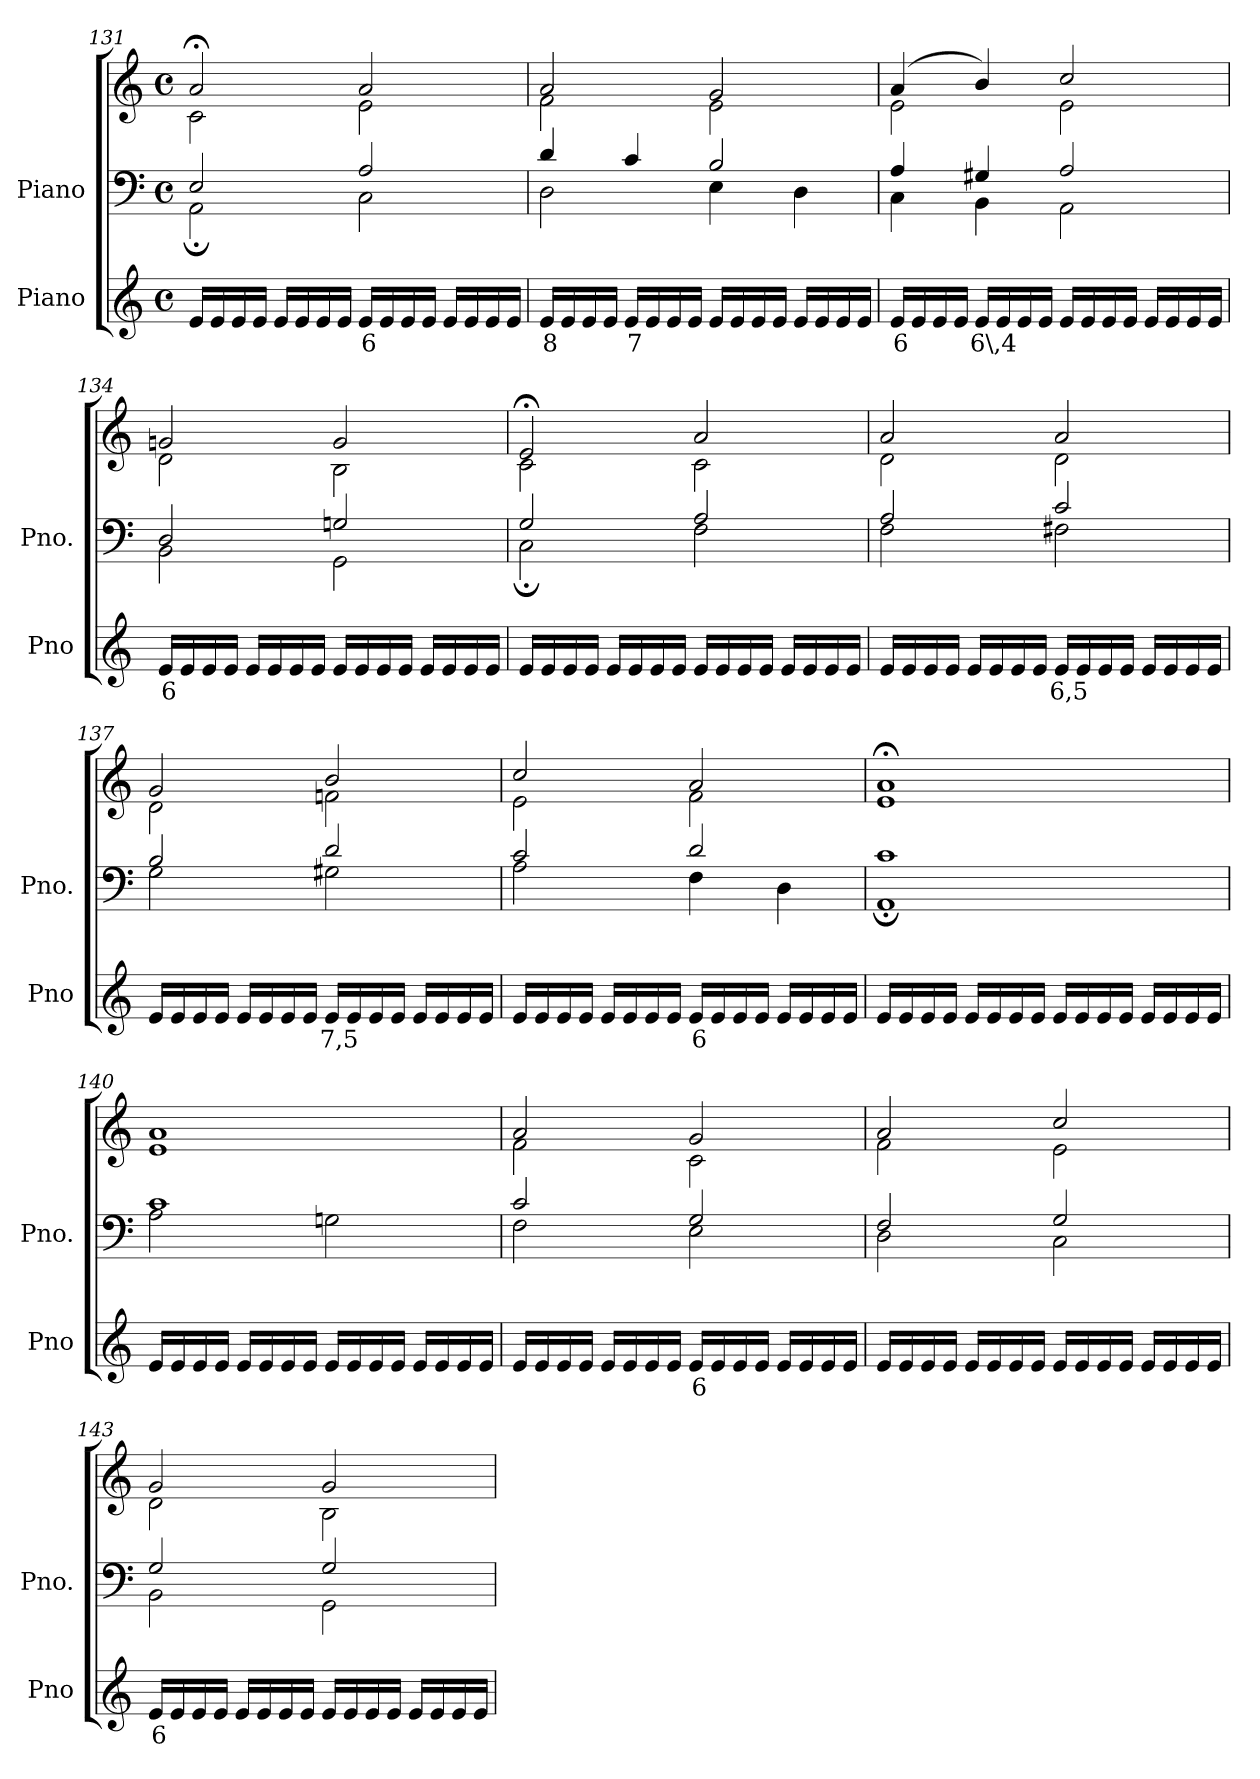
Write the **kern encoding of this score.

**kern	**text	**kern	**kern
*part2	*part2	*part1	*part1
*staff3	*staff3	*staff2	*staff1
*I"Piano	*	*I"Piano	*
*I'Pno	*	*I'Pno.	*
*clefG2	*	*clefF4	*clefG2
*k[]	*	*k[]	*k[]
*M4/4	*	*M4/4	*M4/4
*met(c)	*	*met(c)	*met(c)
=131	=131	=131	=131
*	*	*^	*^
16e/LL	.	2E/	2AA;\	2a;</	2c\
16e/	.	.	.	.	.
16e/	.	.	.	.	.
16e/JJ	.	.	.	.	.
16e/LL	.	.	.	.	.
16e/	.	.	.	.	.
16e/	.	.	.	.	.
16e/JJ	.	.	.	.	.
!	!LO:LY:b	!	!	!	!
16e/LL	6	2A/	2C\	2a/	2e\
16e/	.	.	.	.	.
16e/	.	.	.	.	.
16e/JJ	.	.	.	.	.
16e/LL	.	.	.	.	.
16e/	.	.	.	.	.
16e/	.	.	.	.	.
16e/JJ	.	.	.	.	.
=132	=132	=132	=132	=132	=132
!	!LO:LY:b	!	!	!	!
16e/LL	8	4d/	2D\	2a/	2f\
16e/	.	.	.	.	.
16e/	.	.	.	.	.
16e/JJ	.	.	.	.	.
!	!LO:LY:b	!	!	!	!
16e/LL	7	4c/	.	.	.
16e/	.	.	.	.	.
16e/	.	.	.	.	.
16e/JJ	.	.	.	.	.
16e/LL	.	2B/	4E\	2g/	2e\
16e/	.	.	.	.	.
16e/	.	.	.	.	.
16e/JJ	.	.	.	.	.
!	!LO:LY:b	!	!	!	!
16e/LL	_	.	4D\	.	.
16e/	.	.	.	.	.
16e/	.	.	.	.	.
16e/JJ	.	.	.	.	.
=133	=133	=133	=133	=133	=133
!	!LO:LY:b	!	!	!	!
16e/LL	6	4A/	4C\	(>4a/	2e\
16e/	.	.	.	.	.
16e/	.	.	.	.	.
16e/JJ	.	.	.	.	.
!	!LO:LY:b	!	!	!	!
16e/LL	6\,4	4G#X/	4BB\	4b/)	.
16e/	.	.	.	.	.
16e/	.	.	.	.	.
16e/JJ	.	.	.	.	.
16e/LL	.	2A/	2AA\	2cc/	2e\
16e/	.	.	.	.	.
16e/	.	.	.	.	.
16e/JJ	.	.	.	.	.
16e/LL	.	.	.	.	.
16e/	.	.	.	.	.
16e/	.	.	.	.	.
16e/JJ	.	.	.	.	.
=134	=134	=134	=134	=134	=134
!	!LO:LY:b	!	!	!	!
16e/LL	6	2D/	2BB\	2gn/	2d\
16e/	.	.	.	.	.
16e/	.	.	.	.	.
16e/JJ	.	.	.	.	.
16e/LL	.	.	.	.	.
16e/	.	.	.	.	.
16e/	.	.	.	.	.
16e/JJ	.	.	.	.	.
16e/LL	.	2Gn/	2GG\	2g/	2B\
16e/	.	.	.	.	.
16e/	.	.	.	.	.
16e/JJ	.	.	.	.	.
16e/LL	.	.	.	.	.
16e/	.	.	.	.	.
16e/	.	.	.	.	.
16e/JJ	.	.	.	.	.
=135	=135	=135	=135	=135	=135
16e/LL	.	2G/	2C;\	2e;</	2c\
16e/	.	.	.	.	.
16e/	.	.	.	.	.
16e/JJ	.	.	.	.	.
16e/LL	.	.	.	.	.
16e/	.	.	.	.	.
16e/	.	.	.	.	.
16e/JJ	.	.	.	.	.
16e/LL	.	2A/	2F\	2a/	2c\
16e/	.	.	.	.	.
16e/	.	.	.	.	.
16e/JJ	.	.	.	.	.
16e/LL	.	.	.	.	.
16e/	.	.	.	.	.
16e/	.	.	.	.	.
16e/JJ	.	.	.	.	.
=136	=136	=136	=136	=136	=136
16e/LL	.	2A/	2F\	2a/	2d\
16e/	.	.	.	.	.
16e/	.	.	.	.	.
16e/JJ	.	.	.	.	.
16e/LL	.	.	.	.	.
16e/	.	.	.	.	.
16e/	.	.	.	.	.
16e/JJ	.	.	.	.	.
!	!LO:LY:b	!	!	!	!
16e/LL	6,5	2c/	2F#X\	2a/	2d\
16e/	.	.	.	.	.
16e/	.	.	.	.	.
16e/JJ	.	.	.	.	.
16e/LL	.	.	.	.	.
16e/	.	.	.	.	.
16e/	.	.	.	.	.
16e/JJ	.	.	.	.	.
=137	=137	=137	=137	=137	=137
16e/LL	.	2B/	2G\	2g/	2d\
16e/	.	.	.	.	.
16e/	.	.	.	.	.
16e/JJ	.	.	.	.	.
16e/LL	.	.	.	.	.
16e/	.	.	.	.	.
16e/	.	.	.	.	.
16e/JJ	.	.	.	.	.
!	!LO:LY:b	!	!	!	!
16e/LL	7,5	2d/	2G#X\	2b/	2fn\
16e/	.	.	.	.	.
16e/	.	.	.	.	.
16e/JJ	.	.	.	.	.
16e/LL	.	.	.	.	.
16e/	.	.	.	.	.
16e/	.	.	.	.	.
16e/JJ	.	.	.	.	.
=138	=138	=138	=138	=138	=138
16e/LL	.	2c/	2A\	2cc/	2e\
16e/	.	.	.	.	.
16e/	.	.	.	.	.
16e/JJ	.	.	.	.	.
16e/LL	.	.	.	.	.
16e/	.	.	.	.	.
16e/	.	.	.	.	.
16e/JJ	.	.	.	.	.
!	!LO:LY:b	!	!	!	!
16e/LL	6	2d/	4F\	2a/	2f\
16e/	.	.	.	.	.
16e/	.	.	.	.	.
16e/JJ	.	.	.	.	.
16e/LL	.	.	4D\	.	.
16e/	.	.	.	.	.
16e/	.	.	.	.	.
16e/JJ	.	.	.	.	.
=139	=139	=139	=139	=139	=139
16e/LL	.	1c	1AA;	1a;<	1e
16e/	.	.	.	.	.
16e/	.	.	.	.	.
16e/JJ	.	.	.	.	.
16e/LL	.	.	.	.	.
16e/	.	.	.	.	.
16e/	.	.	.	.	.
16e/JJ	.	.	.	.	.
16e/LL	.	.	.	.	.
16e/	.	.	.	.	.
16e/	.	.	.	.	.
16e/JJ	.	.	.	.	.
16e/LL	.	.	.	.	.
16e/	.	.	.	.	.
16e/	.	.	.	.	.
16e/JJ	.	.	.	.	.
=140	=140	=140	=140	=140	=140
16e/LL	.	1c	2A\	1a	1e
16e/	.	.	.	.	.
16e/	.	.	.	.	.
16e/JJ	.	.	.	.	.
16e/LL	.	.	.	.	.
16e/	.	.	.	.	.
16e/	.	.	.	.	.
16e/JJ	.	.	.	.	.
!	!LO:LY:b	!	!	!	!
16e/LL	_	.	2Gn\	.	.
16e/	.	.	.	.	.
16e/	.	.	.	.	.
16e/JJ	.	.	.	.	.
16e/LL	.	.	.	.	.
16e/	.	.	.	.	.
16e/	.	.	.	.	.
16e/JJ	.	.	.	.	.
=141	=141	=141	=141	=141	=141
16e/LL	.	2c/	2F\	2a/	2f\
16e/	.	.	.	.	.
16e/	.	.	.	.	.
16e/JJ	.	.	.	.	.
16e/LL	.	.	.	.	.
16e/	.	.	.	.	.
16e/	.	.	.	.	.
16e/JJ	.	.	.	.	.
!	!LO:LY:b	!	!	!	!
16e/LL	6	2G/	2E\	2g/	2c\
16e/	.	.	.	.	.
16e/	.	.	.	.	.
16e/JJ	.	.	.	.	.
16e/LL	.	.	.	.	.
16e/	.	.	.	.	.
16e/	.	.	.	.	.
16e/JJ	.	.	.	.	.
=142	=142	=142	=142	=142	=142
16e/LL	.	2F/	2D\	2a/	2f\
16e/	.	.	.	.	.
16e/	.	.	.	.	.
16e/JJ	.	.	.	.	.
16e/LL	.	.	.	.	.
16e/	.	.	.	.	.
16e/	.	.	.	.	.
16e/JJ	.	.	.	.	.
16e/LL	.	2G/	2C\	2cc/	2e\
16e/	.	.	.	.	.
16e/	.	.	.	.	.
16e/JJ	.	.	.	.	.
16e/LL	.	.	.	.	.
16e/	.	.	.	.	.
16e/	.	.	.	.	.
16e/JJ	.	.	.	.	.
=143	=143	=143	=143	=143	=143
!	!LO:LY:b	!	!	!	!
16e/LL	6	2G/	2BB\	2g/	2d\
16e/	.	.	.	.	.
16e/	.	.	.	.	.
16e/JJ	.	.	.	.	.
16e/LL	.	.	.	.	.
16e/	.	.	.	.	.
16e/	.	.	.	.	.
16e/JJ	.	.	.	.	.
16e/LL	.	2G/	2GG\	2g/	2B\
16e/	.	.	.	.	.
16e/	.	.	.	.	.
16e/JJ	.	.	.	.	.
16e/LL	.	.	.	.	.
16e/	.	.	.	.	.
16e/	.	.	.	.	.
16e/JJ	.	.	.	.	.
*	*	*v	*v	*	*
*	*	*	*v	*v
=	=	=	=
*-	*-	*-	*-
